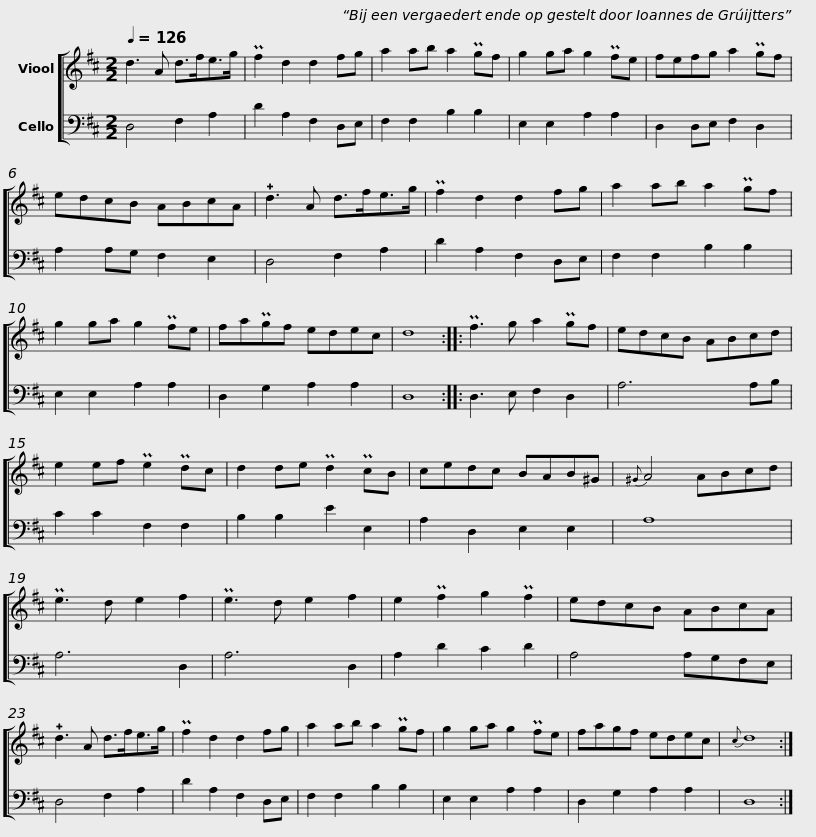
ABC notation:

X:1
%%score [ 1 2 ]
L:1/8
Q:1/4=126
M:2/2
I:linebreak $
K:D
V:1 treble
V:2 bass
V:1
 d3 A d>fe>g | Pf2 d2 d2 fg | a2 ab a2 Pgf | g2 ga g2 Pfe | fefg a2 Pgf | %5
 edcB ABcA |$ !plus!d3 A d>fe>g | Pf2 d2 d2 fg | a2 ab a2 Pgf | g2 ga g2 Pfe | %10
 faPgf edec | d8 ::$ Pf3 g a2 Pgf | edcB ABcd | e2 ef Pe2 Pdc | %15
 d2 de Pd2 PcB | cedc BAB^G |{^G} A4 ABcd | Pe3 d e2 f2 | Pe3 d e2 f2 |$ %20
 e2 Pf2 g2 Pf2 | edcB ABcA | !plus!d3 A d>fe>g | Pf2 d2 d2 fg | a2 ab a2 Pgf | %25
 g2 ga g2 Pfe | fagf edec |{c} d8 :| %28
V:2
 D,4 F,2 A,2 | D2 A,2 F,2 D,E, | F,2 F,2 B,2 B,2 | E,2 E,2 A,2 A,2 | D,2 D,E, F,2 D,2 | %5
 A,2 A,G, F,2 E,2 |$ D,4 F,2 A,2 | D2 A,2 F,2 D,E, | F,2 F,2 B,2 B,2 | E,2 E,2 A,2 A,2 | %10
 D,2 G,2 A,2 A,2 | D,8 ::$ D,3 E, F,2 D,2 | A,6 A,B, | C2 C2 F,2 F,2 | %15
 B,2 B,2 E2 E,2 | A,2 D,2 E,2 E,2 | A,8 | A,6 D,2 | A,6 D,2 |$ %20
 A,2 D2 C2 D2 | A,4 A,G,F,E, | D,4 F,2 A,2 | D2 A,2 F,2 D,E, | F,2 F,2 B,2 B,2 | %25
 E,2 E,2 A,2 A,2 | D,2 G,2 A,2 A,2 | D,8 :| %28
